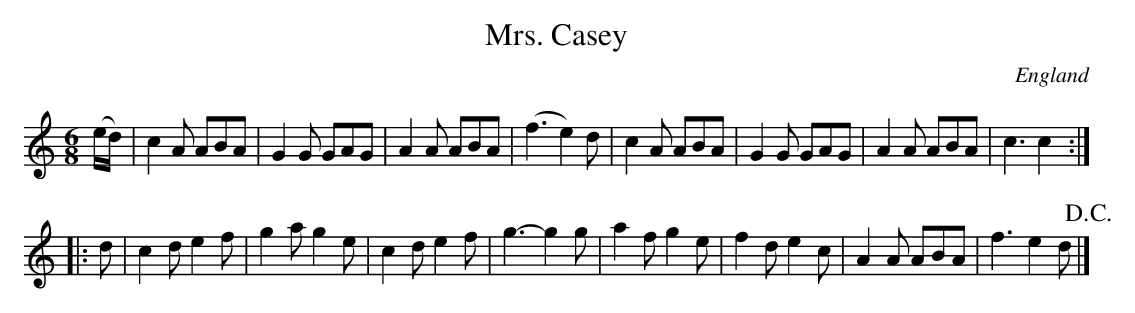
X:1
T:Mrs. Casey
L:1/8
M:6/8
O:England
K:C major
(e/d/) |\
c2A ABA | G2G GAG | A2A ABA | (f3 e2)d |\
c2A ABA | G2G GAG | A2A ABA | c3 c2 ::
d |\
c2d e2f | g2a g2e | c2d e2f | g3- g2 g | \
a2f g2e | f2d e2c | A2A ABA | f3 e2d !D.C.! |]
